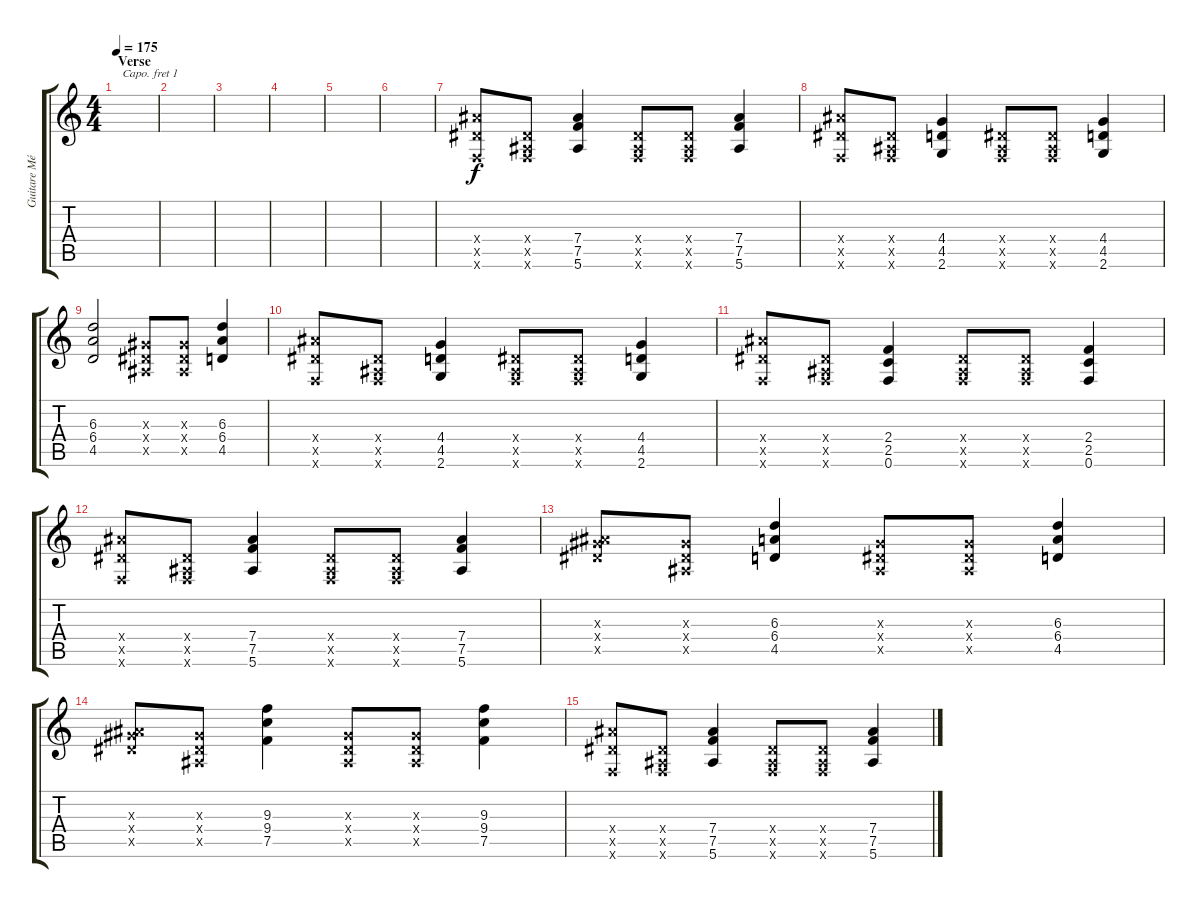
\track ("Guitare Mélodique" "Guitare Mé") {instrument overdrivenguitar}
\staff {score tabs}
\capo 1
\tuning (E4 B3 G3 D3 A2 E2) {hide}
\ts (4 4)
\section ("" "Verse")
\tempo 175
\clef g2
\ks c
|
|
|
|
|
|
(7.4{x} 5.5{x} 0.6{x}).8 (0.4{x} 0.5{x} 0.6{x}).8 (7.4 7.5 5.6).4 (0.4{x} 0.5{x} 0.6{x}).8 (0.4{x} 0.5{x} 0.6{x}).8 (7.4 7.5 5.6).4 |
(7.4{x} 5.5{x} 0.6{x}).8 (0.4{x} 0.5{x} 0.6{x}).8 (4.4 4.5 2.6).4 (0.4{x} 0.5{x} 0.6{x}).8 (0.4{x} 0.5{x} 0.6{x}).8 (4.4 4.5 2.6).4 |
(6.3 6.4 4.5).2 (0.3{x} 0.4{x} 0.5{x}).8 (0.3{x} 0.4{x} 0.5{x}).8 (6.3 6.4 4.5).4 |
(7.4{x} 5.5{x} 0.6{x}).8 (0.4{x} 0.5{x} 0.6{x}).8 (4.4 4.5 2.6).4 (0.4{x} 0.5{x} 0.6{x}).8 (0.4{x} 0.5{x} 0.6{x}).8 (4.4 4.5 2.6).4 |
(7.4{x} 5.5{x} 0.6{x}).8 (0.4{x} 0.5{x} 0.6{x}).8 (2.4 2.5 0.6).4 (0.4{x} 0.5{x} 0.6{x}).8 (0.4{x} 0.5{x} 0.6{x}).8 (2.4 2.5 0.6).4 |
(7.4{x} 5.5{x} 0.6{x}).8 (0.4{x} 0.5{x} 0.6{x}).8 (7.4 7.5 5.6).4 (0.4{x} 0.5{x} 0.6{x}).8 (0.4{x} 0.5{x} 0.6{x}).8 (7.4 7.5 5.6).4 |
(0.3{x} 7.4{x} 5.5{x}).8 (0.3{x} 0.4{x} 0.5{x}).8 (6.3 6.4 4.5).4 (0.3{x} 0.4{x} 0.5{x}).8 (0.3{x} 0.4{x} 0.5{x}).8 (6.3 6.4 4.5).4 |
(0.3{x} 7.4{x} 5.5{x}).8 (0.3{x} 0.4{x} 0.5{x}).8 (9.3 9.4 7.5).4 (0.3{x} 0.4{x} 0.5{x}).8 (0.3{x} 0.4{x} 0.5{x}).8 (9.3 9.4 7.5).4 |
(7.4{x} 5.5{x} 0.6{x}).8 (0.4{x} 0.5{x} 0.6{x}).8 (7.4 7.5 5.6).4 (0.4{x} 0.5{x} 0.6{x}).8 (0.4{x} 0.5{x} 0.6{x}).8 (7.4 7.5 5.6).4
